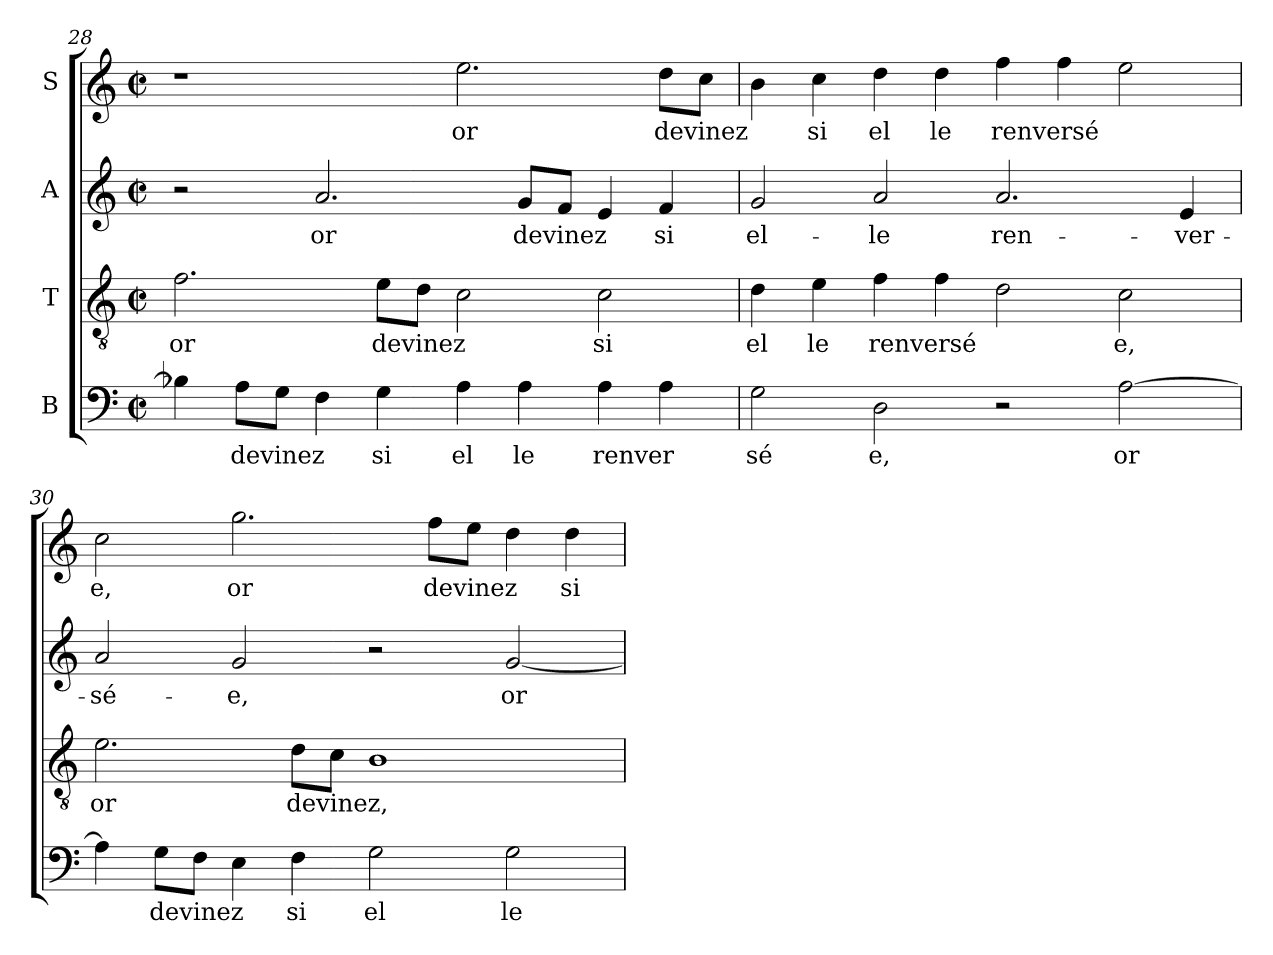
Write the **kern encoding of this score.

**kern	**text	**kern	**text	**kern	**text	**kern	**text
*part4	*part4	*part3	*part3	*part2	*part2	*part1	*part1
*staff4	*staff4	*staff3	*staff3	*staff2	*staff2	*staff1	*staff1
*I"B	*	*I"T	*	*I"A	*	*I"S	*
!!LO:PB:g=z
*clefF4	*	*clefGv2	*	*clefG2	*	*clefG2	*
*k[]	*	*k[]	*	*k[]	*	*k[]	*
*C:	*	*C:	*	*C:	*	*C:	*
*M2/2	*	*M2/2	*	*M2/2	*	*M2/2	*
*met(c|)	*	*met(c|)	*	*met(c|)	*	*met(c|)	*
=28	=28	=28	=28	=28	=28	=28	=28
!	!LO:LY:b:cj	!	!LO:LY:b:cj	!	!	!	!
4B-X\]	.	2.f\	or	2r	.	1r	.
!	!LO:LY:b:cj	!	!	!	!	!	!
8A\L	devinez	.	.	.	.	.	.
!	!LO:LY:b:cj	!	!	!	!	!	!
8G\J	.	.	.	.	.	.	.
!	!LO:LY:b:cj	!	!	!	!LO:LY:b:cj	!	!
4F\	.	.	.	2.a/	or	.	.
!	!LO:LY:b:cj	!	!LO:LY:b:cj	!	!	!	!
4G\	si	8e\L	devinez	.	.	.	.
!	!	!	!LO:LY:b:cj	!	!	!	!
.	.	8d\J	.	.	.	.	.
!	!LO:LY:b:cj	!	!LO:LY:b:cj	!	!	!	!LO:LY:b:cj
4A\	el	2c\	.	.	.	2.ee\	or
!	!LO:LY:b:cj	!	!	!	!LO:LY:b:cj	!	!
4A\	le	.	.	8g/L	devinez	.	.
!	!	!	!	!	!LO:LY:b:cj	!	!
.	.	.	.	8f/J	.	.	.
!	!LO:LY:b:cj	!	!LO:LY:b:cj	!	!LO:LY:b:cj	!	!
4A\	renver	2c\	si	4e/	.	.	.
!	!LO:LY:b:cj	!	!	!	!LO:LY:b:cj	!	!LO:LY:b:cj
4A\	.	.	.	4f/	si	8dd\L	devinez
!	!	!	!	!	!	!	!LO:LY:b:cj
.	.	.	.	.	.	8cc\J	.
=29	=29	=29	=29	=29	=29	=29	=29
!	!LO:LY:b:cj	!	!LO:LY:b:cj	!	!LO:LY:b:cj	!	!LO:LY:b:cj
2G\	sé	4d\	el	2g/	el-	4b\	.
!	!	!	!LO:LY:b:cj	!	!	!	!LO:LY:b:cj
.	.	4e\	le	.	.	4cc\	si
!	!LO:LY:b:cj	!	!LO:LY:b:cj	!	!LO:LY:b:cj	!	!LO:LY:b:cj
2D\	e,	4f\	renversé	2a/	-le	4dd\	el
!	!	!	!LO:LY:b:cj	!	!	!	!LO:LY:b:cj
.	.	4f\	.	.	.	4dd\	le
!	!	!	!LO:LY:b:cj	!	!LO:LY:b:cj	!	!LO:LY:b:cj
2r	.	2d\	.	2.a/	ren-	4ff\	renversé
!	!	!	!	!	!	!	!LO:LY:b:cj
.	.	.	.	.	.	4ff\	.
!	!LO:LY:b:cj	!	!LO:LY:b:cj	!	!	!	!LO:LY:b:cj
[>2A\	or	2c\	e,	.	.	2ee\	.
!	!	!	!	!	!LO:LY:b:cj	!	!
.	.	.	.	4e/	-ver-	.	.
=30	=30	=30	=30	=30	=30	=30	=30
!	!LO:LY:b:cj	!	!LO:LY:b:cj	!	!LO:LY:b:cj	!	!LO:LY:b:cj
4A\]	.	2.e\	or	2a/	-sé-	2cc\	e,
!	!LO:LY:b:cj	!	!	!	!	!	!
8G\L	devinez	.	.	.	.	.	.
!	!LO:LY:b:cj	!	!	!	!	!	!
8F\J	.	.	.	.	.	.	.
!	!LO:LY:b:cj	!	!	!	!LO:LY:b:cj	!	!LO:LY:b:cj
4E\	.	.	.	2g/	-e,	2.gg\	or
!	!LO:LY:b:cj	!	!LO:LY:b:cj	!	!	!	!
4F\	si	8d\L	devinez,	.	.	.	.
!	!	!	!LO:LY:b:cj	!	!	!	!
.	.	8c\J	.	.	.	.	.
!	!LO:LY:b:cj	!	!LO:LY:b:cj	!	!	!	!
2G\	el	1B	.	2r	.	.	.
!	!	!	!	!	!	!	!LO:LY:b:cj
.	.	.	.	.	.	8ff\L	devinez
!	!	!	!	!	!	!	!LO:LY:b:cj
.	.	.	.	.	.	8ee\J	.
!	!LO:LY:b:cj	!	!	!	!LO:LY:b:cj	!	!LO:LY:b:cj
2G\	le	.	.	[<2g/	or	4dd\	.
!	!	!	!	!	!	!	!LO:LY:b:cj
.	.	.	.	.	.	4dd\	si
=	=	=	=	=	=	=	=
*-	*-	*-	*-	*-	*-	*-	*-
